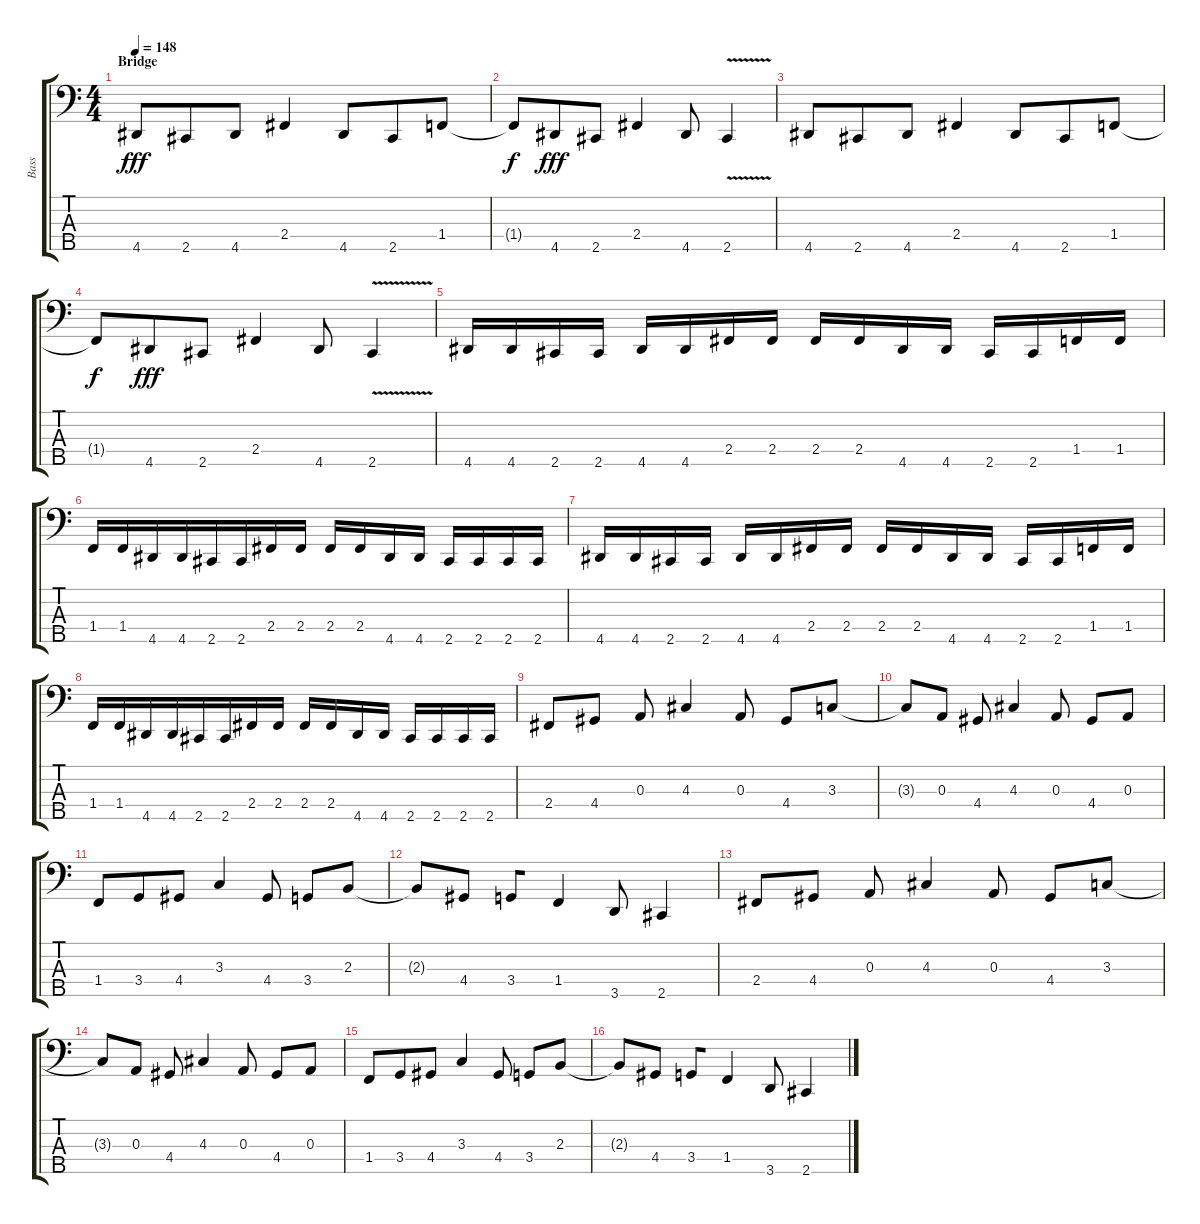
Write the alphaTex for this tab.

\track ("Bass" "Bass") {instrument electricbassfinger}
\staff {score tabs}
\tuning (G2 D2 A1 E1 B0) {hide}
\ts (4 4)
\section ("" "Bridge")
\tempo 148
\clef f4
\ks c
4.5.8{dy fff} 2.5.8{beam merge} 4.5.8 2.4.4 4.5.8{beam merge} 2.5.8 1.4.8 |
1.4{t}.8{dy f} 4.5.8{dy fff beam merge} 2.5.8 2.4.4 4.5.8 2.5{v}.4 |
4.5.8 2.5.8{beam merge} 4.5.8 2.4.4 4.5.8{beam merge} 2.5.8 1.4.8 |
1.4{t}.8{dy f} 4.5.8{dy fff beam merge} 2.5.8 2.4.4 4.5.8 2.5{v}.4 |
4.5.16 4.5.16{beam merge} 2.5.16 2.5.16 4.5.16{beam merge} 4.5.16 2.4.16{beam merge} 2.4.16 2.4.16 2.4.16 4.5.16 4.5.16 2.5.16 2.5.16 1.4.16 1.4.16 |
1.4.16 1.4.16 4.5.16{beam merge} 4.5.16{beam merge} 2.5.16 2.5.16{beam merge} 2.4.16{beam merge} 2.4.16 2.4.16{beam merge} 2.4.16 4.5.16 4.5.16 2.5.16 2.5.16 2.5.16{beam merge} 2.5.16 |
4.5.16 4.5.16{beam merge} 2.5.16 2.5.16 4.5.16{beam merge} 4.5.16 2.4.16{beam merge} 2.4.16 2.4.16 2.4.16 4.5.16 4.5.16 2.5.16 2.5.16 1.4.16 1.4.16 |
1.4.16 1.4.16 4.5.16{beam merge} 4.5.16{beam merge} 2.5.16 2.5.16{beam merge} 2.4.16{beam merge} 2.4.16 2.4.16{beam merge} 2.4.16 4.5.16 4.5.16 2.5.16 2.5.16 2.5.16{beam merge} 2.5.16 |
2.4.8{beam merge} 4.4.8 0.3.8 4.3.4 0.3.8 4.4.8{beam merge} 3.3.8 |
3.3{t}.8 0.3.8 4.4.8 4.3.4 0.3.8 4.4.8 0.3.8 |
1.4.8 3.4.8{beam merge} 4.4.8 3.3.4 4.4.8 3.4.8 2.3.8 |
2.3{t}.8 4.4.8 3.4.8{beam merge} 1.4.4 3.5.8 2.5.4 |
2.4.8{beam merge} 4.4.8 0.3.8 4.3.4 0.3.8 4.4.8{beam merge} 3.3.8 |
3.3{t}.8 0.3.8 4.4.8 4.3.4 0.3.8 4.4.8 0.3.8 |
1.4.8 3.4.8{beam merge} 4.4.8 3.3.4 4.4.8 3.4.8 2.3.8 |
2.3{t}.8 4.4.8 3.4.8{beam merge} 1.4.4 3.5.8 2.5.4
